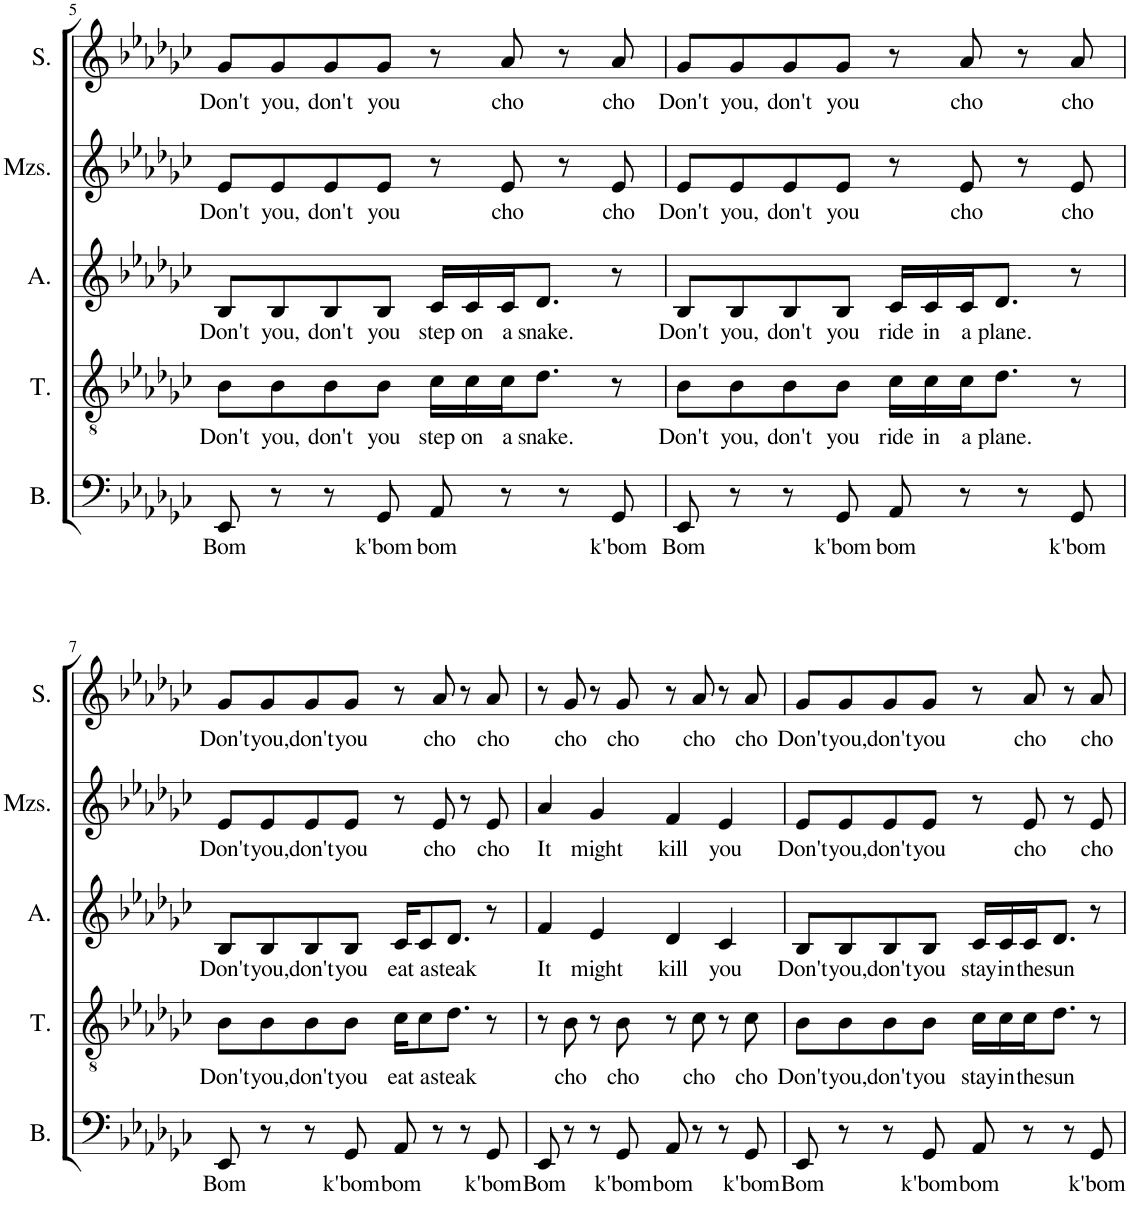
**kern	**text	**kern	**text	**kern	**text	**kern	**text	**kern	**text
*part5	*part5	*part4	*part4	*part3	*part3	*part2	*part2	*part1	*part1
*staff5	*staff5	*staff4	*staff4	*staff3	*staff3	*staff2	*staff2	*staff1	*staff1
*I"Bass	*	*I"Tenor	*	*I"Alto	*	*I"Mezzo-soprano	*	*I"Soprano	*
*I'B.	*	*I'T.	*	*I'A.	*	*I'Mzs.	*	*I'S.	*
!!LO:PB:g=z
*clefF4	*	*clefGv2	*	*clefG2	*	*clefG2	*	*clefG2	*
*k[b-e-a-d-g-c-]	*	*k[b-e-a-d-g-c-]	*	*k[b-e-a-d-g-c-]	*	*k[b-e-a-d-g-c-]	*	*k[b-e-a-d-g-c-]	*
*M4/4	*	*M4/4	*	*M4/4	*	*M4/4	*	*M4/4	*
=5	=5	=5	=5	=5	=5	=5	=5	=5	=5
!	!LO:LY:b	!	!LO:LY:b	!	!LO:LY:b	!	!LO:LY:b	!	!LO:LY:b
8EE-/	Bom	8B-\L	Don't	8B-/L	Don't	8e-/L	Don't	8g-/L	Don't
!	!	!	!LO:LY:b	!	!LO:LY:b	!	!LO:LY:b	!	!LO:LY:b
8r	.	8B-\	you,	8B-/	you,	8e-/	you,	8g-/	you,
!	!	!	!LO:LY:b	!	!LO:LY:b	!	!LO:LY:b	!	!LO:LY:b
8r	.	8B-\	don't	8B-/	don't	8e-/	don't	8g-/	don't
!	!LO:LY:b	!	!LO:LY:b	!	!LO:LY:b	!	!LO:LY:b	!	!LO:LY:b
8GG-/	k'bom	8B-\J	you	8B-/J	you	8e-/J	you	8g-/J	you
!	!LO:LY:b	!	!LO:LY:b	!	!LO:LY:b	!	!	!	!
8AA-/	bom	16c-\LL	step	16c-/LL	step	8r	.	8r	.
!	!	!	!LO:LY:b	!	!LO:LY:b	!	!	!	!
.	.	16c-\	on	16c-/	on	.	.	.	.
!	!	!	!LO:LY:b	!	!LO:LY:b	!	!LO:LY:b	!	!LO:LY:b
8r	.	16c-\J	a	16c-/J	a	8e-/	cho	8a-/	cho
!	!	!	!LO:LY:b	!	!LO:LY:b	!	!	!	!
.	.	8.d-\J	snake.	8.d-/J	snake.	.	.	.	.
8r	.	.	.	.	.	8r	.	8r	.
!	!LO:LY:b	!	!	!	!	!	!LO:LY:b	!	!LO:LY:b
8GG-/	k'bom	8r	.	8r	.	8e-/	cho	8a-/	cho
=6	=6	=6	=6	=6	=6	=6	=6	=6	=6
!	!LO:LY:b	!	!LO:LY:b	!	!LO:LY:b	!	!LO:LY:b	!	!LO:LY:b
8EE-/	Bom	8B-\L	Don't	8B-/L	Don't	8e-/L	Don't	8g-/L	Don't
!	!	!	!LO:LY:b	!	!LO:LY:b	!	!LO:LY:b	!	!LO:LY:b
8r	.	8B-\	you,	8B-/	you,	8e-/	you,	8g-/	you,
!	!	!	!LO:LY:b	!	!LO:LY:b	!	!LO:LY:b	!	!LO:LY:b
8r	.	8B-\	don't	8B-/	don't	8e-/	don't	8g-/	don't
!	!LO:LY:b	!	!LO:LY:b	!	!LO:LY:b	!	!LO:LY:b	!	!LO:LY:b
8GG-/	k'bom	8B-\J	you	8B-/J	you	8e-/J	you	8g-/J	you
!	!LO:LY:b	!	!LO:LY:b	!	!LO:LY:b	!	!	!	!
8AA-/	bom	16c-\LL	ride	16c-/LL	ride	8r	.	8r	.
!	!	!	!LO:LY:b	!	!LO:LY:b	!	!	!	!
.	.	16c-\	in	16c-/	in	.	.	.	.
!	!	!	!LO:LY:b	!	!LO:LY:b	!	!LO:LY:b	!	!LO:LY:b
8r	.	16c-\J	a	16c-/J	a	8e-/	cho	8a-/	cho
!	!	!	!LO:LY:b	!	!LO:LY:b	!	!	!	!
.	.	8.d-\J	plane.	8.d-/J	plane.	.	.	.	.
8r	.	.	.	.	.	8r	.	8r	.
!	!LO:LY:b	!	!	!	!	!	!LO:LY:b	!	!LO:LY:b
8GG-/	k'bom	8r	.	8r	.	8e-/	cho	8a-/	cho
!!LO:LB:g=z
=7	=7	=7	=7	=7	=7	=7	=7	=7	=7
!	!LO:LY:b	!	!LO:LY:b	!	!LO:LY:b	!	!LO:LY:b	!	!LO:LY:b
8EE-/	Bom	8B-\L	Don't	8B-/L	Don't	8e-/L	Don't	8g-/L	Don't
!	!	!	!LO:LY:b	!	!LO:LY:b	!	!LO:LY:b	!	!LO:LY:b
8r	.	8B-\	you,	8B-/	you,	8e-/	you,	8g-/	you,
!	!	!	!LO:LY:b	!	!LO:LY:b	!	!LO:LY:b	!	!LO:LY:b
8r	.	8B-\	don't	8B-/	don't	8e-/	don't	8g-/	don't
!	!LO:LY:b	!	!LO:LY:b	!	!LO:LY:b	!	!LO:LY:b	!	!LO:LY:b
8GG-/	k'bom	8B-\J	you	8B-/J	you	8e-/J	you	8g-/J	you
!	!LO:LY:b	!	!LO:LY:b	!	!LO:LY:b	!	!	!	!
8AA-/	bom	16c-\KL	eat	16c-/KL	eat	8r	.	8r	.
!	!	!	!LO:LY:b	!	!LO:LY:b	!	!	!	!
.	.	8c-\	a	8c-/	a	.	.	.	.
!	!	!	!	!	!	!	!LO:LY:b	!	!LO:LY:b
8r	.	.	.	.	.	8e-/	cho	8a-/	cho
!	!	!	!LO:LY:b	!	!LO:LY:b	!	!	!	!
.	.	8.d-\J	steak	8.d-/J	steak	.	.	.	.
8r	.	.	.	.	.	8r	.	8r	.
!	!LO:LY:b	!	!	!	!	!	!LO:LY:b	!	!LO:LY:b
8GG-/	k'bom	8r	.	8r	.	8e-/	cho	8a-/	cho
=8	=8	=8	=8	=8	=8	=8	=8	=8	=8
!	!LO:LY:b	!	!	!	!LO:LY:b	!	!LO:LY:b	!	!
8EE-/	Bom	8r	.	4f/	It	4a-/	It	8r	.
!	!	!	!LO:LY:b	!	!	!	!	!	!LO:LY:b
8r	.	8B-\	cho	.	.	.	.	8g-/	cho
!	!	!	!	!	!LO:LY:b	!	!LO:LY:b	!	!
8r	.	8r	.	4e-/	might	4g-/	might	8r	.
!	!LO:LY:b	!	!LO:LY:b	!	!	!	!	!	!LO:LY:b
8GG-/	k'bom	8B-\	cho	.	.	.	.	8g-/	cho
!	!LO:LY:b	!	!	!	!LO:LY:b	!	!LO:LY:b	!	!
8AA-/	bom	8r	.	4d-/	kill	4f/	kill	8r	.
!	!	!	!LO:LY:b	!	!	!	!	!	!LO:LY:b
8r	.	8c-\	cho	.	.	.	.	8a-/	cho
!	!	!	!	!	!LO:LY:b	!	!LO:LY:b	!	!
8r	.	8r	.	4c-/	you	4e-/	you	8r	.
!	!LO:LY:b	!	!LO:LY:b	!	!	!	!	!	!LO:LY:b
8GG-/	k'bom	8c-\	cho	.	.	.	.	8a-/	cho
=9	=9	=9	=9	=9	=9	=9	=9	=9	=9
!	!LO:LY:b	!	!LO:LY:b	!	!LO:LY:b	!	!LO:LY:b	!	!LO:LY:b
8EE-/	Bom	8B-\L	Don't	8B-/L	Don't	8e-/L	Don't	8g-/L	Don't
!	!	!	!LO:LY:b	!	!LO:LY:b	!	!LO:LY:b	!	!LO:LY:b
8r	.	8B-\	you,	8B-/	you,	8e-/	you,	8g-/	you,
!	!	!	!LO:LY:b	!	!LO:LY:b	!	!LO:LY:b	!	!LO:LY:b
8r	.	8B-\	don't	8B-/	don't	8e-/	don't	8g-/	don't
!	!LO:LY:b	!	!LO:LY:b	!	!LO:LY:b	!	!LO:LY:b	!	!LO:LY:b
8GG-/	k'bom	8B-\J	you	8B-/J	you	8e-/J	you	8g-/J	you
!	!LO:LY:b	!	!LO:LY:b	!	!LO:LY:b	!	!	!	!
8AA-/	bom	16c-\LL	stay	16c-/LL	stay	8r	.	8r	.
!	!	!	!LO:LY:b	!	!LO:LY:b	!	!	!	!
.	.	16c-\	in	16c-/	in	.	.	.	.
!	!	!	!LO:LY:b	!	!LO:LY:b	!	!LO:LY:b	!	!LO:LY:b
8r	.	16c-\J	the	16c-/J	the	8e-/	cho	8a-/	cho
!	!	!	!LO:LY:b	!	!LO:LY:b	!	!	!	!
.	.	8.d-\J	sun	8.d-/J	sun	.	.	.	.
8r	.	.	.	.	.	8r	.	8r	.
!	!LO:LY:b	!	!	!	!	!	!LO:LY:b	!	!LO:LY:b
8GG-/	k'bom	8r	.	8r	.	8e-/	cho	8a-/	cho
=	=	=	=	=	=	=	=	=	=
*-	*-	*-	*-	*-	*-	*-	*-	*-	*-
